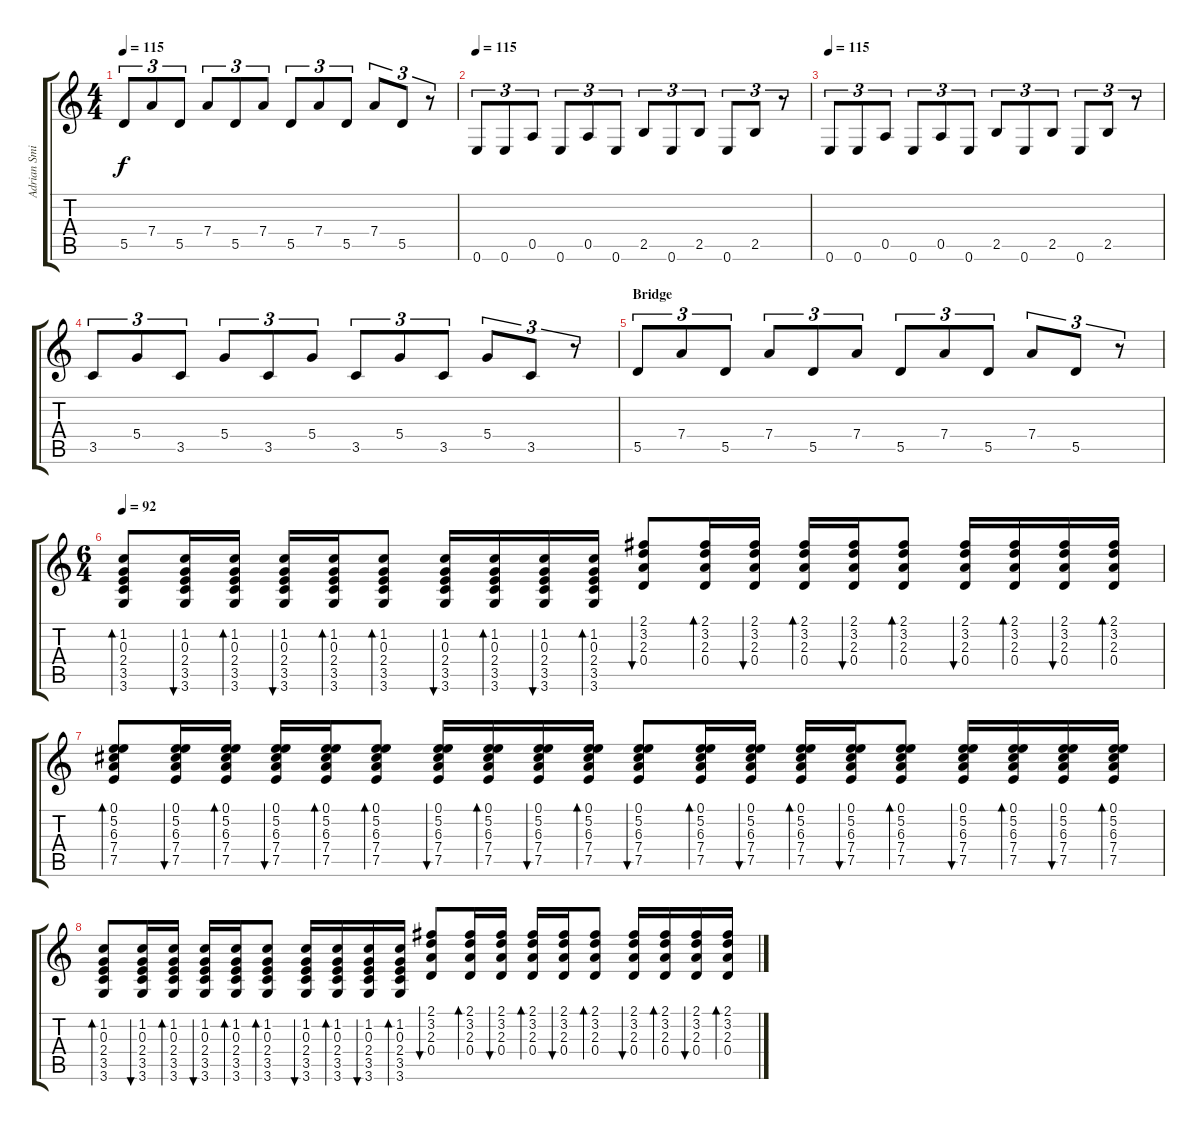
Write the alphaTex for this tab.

\track ("Adrian Smith" "Adrian Smi") {instrument acousticguitarsteel}
\staff {score tabs}
\tuning (E4 B3 G3 D3 A2 E2) {hide}
\ts (4 4)
\tempo 115
\clef g2
\ks c
5.5.8{tu (3 2) dy f} 7.4.8{tu (3 2)} 5.5.8{tu (3 2)} 7.4.8{tu (3 2)} 5.5.8{tu (3 2)} 7.4.8{tu (3 2)} 5.5.8{tu (3 2)} 7.4.8{tu (3 2)} 5.5.8{tu (3 2)} 7.4.8{tu (3 2)} 5.5.8{tu (3 2)} r.8{tu (3 2)} |
\tempo 115
0.6.8{tu (3 2)} 0.6.8{tu (3 2)} 0.5.8{tu (3 2)} 0.6.8{tu (3 2)} 0.5.8{tu (3 2)} 0.6.8{tu (3 2)} 2.5.8{tu (3 2)} 0.6.8{tu (3 2)} 2.5.8{tu (3 2)} 0.6.8{tu (3 2)} 2.5.8{tu (3 2)} r.8{tu (3 2)} |
\tempo 115
0.6.8{tu (3 2)} 0.6.8{tu (3 2)} 0.5.8{tu (3 2)} 0.6.8{tu (3 2)} 0.5.8{tu (3 2)} 0.6.8{tu (3 2)} 2.5.8{tu (3 2)} 0.6.8{tu (3 2)} 2.5.8{tu (3 2)} 0.6.8{tu (3 2)} 2.5.8{tu (3 2)} r.8{tu (3 2)} |
3.5.8{tu (3 2)} 5.4.8{tu (3 2)} 3.5.8{tu (3 2)} 5.4.8{tu (3 2)} 3.5.8{tu (3 2)} 5.4.8{tu (3 2)} 3.5.8{tu (3 2)} 5.4.8{tu (3 2)} 3.5.8{tu (3 2)} 5.4.8{tu (3 2)} 3.5.8{tu (3 2)} r.8{tu (3 2)} |
\section ("" "Bridge")
5.5.8{tu (3 2)} 7.4.8{tu (3 2)} 5.5.8{tu (3 2)} 7.4.8{tu (3 2)} 5.5.8{tu (3 2)} 7.4.8{tu (3 2)} 5.5.8{tu (3 2)} 7.4.8{tu (3 2)} 5.5.8{tu (3 2)} 7.4.8{tu (3 2)} 5.5.8{tu (3 2)} r.8{tu (3 2)} |
\ts (6 4)
\tempo 100
\tempo 92
(1.2 0.3 2.4 3.5 3.6).8{bd 60} (1.2 0.3 2.4 3.5 3.6).16{bu 60} (1.2 0.3 2.4 3.5 3.6).16{bd 60} (1.2 0.3 2.4 3.5 3.6).16{bu 60} (1.2 0.3 2.4 3.5 3.6).16{bd 60} (1.2 0.3 2.4 3.5 3.6).8{bd 60} (1.2 0.3 2.4 3.5 3.6).16{bu 60} (1.2 0.3 2.4 3.5 3.6).16{bd 60} (1.2 0.3 2.4 3.5 3.6).16{bu 60} (1.2 0.3 2.4 3.5 3.6).16{bd 60} (2.1 3.2 2.3 0.4).8{bu 60} (2.1 3.2 2.3 0.4).16{bd 60} (2.1 3.2 2.3 0.4).16{bu 60} (2.1 3.2 2.3 0.4).16{bd 60} (2.1 3.2 2.3 0.4).16{bu 60} (2.1 3.2 2.3 0.4).8{bd 60} (2.1 3.2 2.3 0.4).16{bu 60} (2.1 3.2 2.3 0.4).16{bd 60} (2.1 3.2 2.3 0.4).16{bu 60} (2.1 3.2 2.3 0.4).16{bd 60} |
(0.1 5.2 6.3 7.4 7.5).8{bd 60} (0.1 5.2 6.3 7.4 7.5).16{bu 60} (0.1 5.2 6.3 7.4 7.5).16{bd 60} (0.1 5.2 6.3 7.4 7.5).16{bu 60} (0.1 5.2 6.3 7.4 7.5).16{bd 60} (0.1 5.2 6.3 7.4 7.5).8{bd 60} (0.1 5.2 6.3 7.4 7.5).16{bu 60} (0.1 5.2 6.3 7.4 7.5).16{bd 60} (0.1 5.2 6.3 7.4 7.5).16{bu 60} (0.1 5.2 6.3 7.4 7.5).16{bd 60} (0.1 5.2 6.3 7.4 7.5).8{bu 60} (0.1 5.2 6.3 7.4 7.5).16{bd 60} (0.1 5.2 6.3 7.4 7.5).16{bu 60} (0.1 5.2 6.3 7.4 7.5).16{bd 60} (0.1 5.2 6.3 7.4 7.5).16{bu 60} (0.1 5.2 6.3 7.4 7.5).8{bd 60} (0.1 5.2 6.3 7.4 7.5).16{bu 60} (0.1 5.2 6.3 7.4 7.5).16{bd 60} (0.1 5.2 6.3 7.4 7.5).16{bu 60} (0.1 5.2 6.3 7.4 7.5).16{bd 60} |
(1.2 0.3 2.4 3.5 3.6).8{bd 60} (1.2 0.3 2.4 3.5 3.6).16{bu 60} (1.2 0.3 2.4 3.5 3.6).16{bd 60} (1.2 0.3 2.4 3.5 3.6).16{bu 60} (1.2 0.3 2.4 3.5 3.6).16{bd 60} (1.2 0.3 2.4 3.5 3.6).8{bd 60} (1.2 0.3 2.4 3.5 3.6).16{bu 60} (1.2 0.3 2.4 3.5 3.6).16{bd 60} (1.2 0.3 2.4 3.5 3.6).16{bu 60} (1.2 0.3 2.4 3.5 3.6).16{bd 60} (2.1 3.2 2.3 0.4).8{bu 60} (2.1 3.2 2.3 0.4).16{bd 60} (2.1 3.2 2.3 0.4).16{bu 60} (2.1 3.2 2.3 0.4).16{bd 60} (2.1 3.2 2.3 0.4).16{bu 60} (2.1 3.2 2.3 0.4).8{bd 60} (2.1 3.2 2.3 0.4).16{bu 60} (2.1 3.2 2.3 0.4).16{bd 60} (2.1 3.2 2.3 0.4).16{bu 60} (2.1 3.2 2.3 0.4).16{bd 60}
